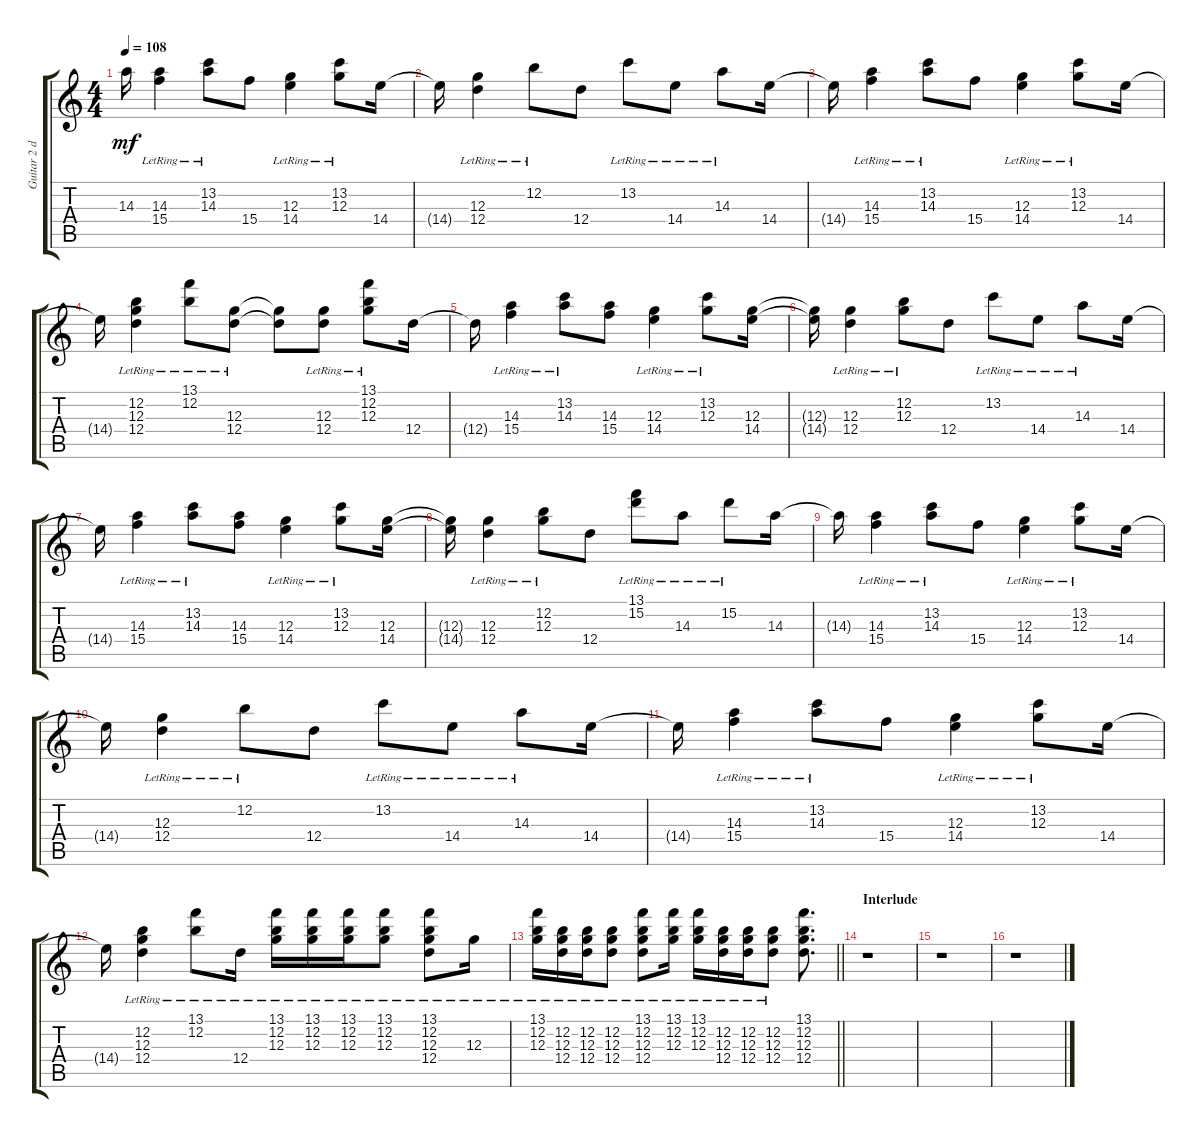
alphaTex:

\track ("Guitar 2 delay" "Guitar 2 d") {instrument electricguitarclean}
\staff {score tabs}
\tuning (E4 B3 G3 D3 A2 E2) {hide}
\ts (4 4)
\tempo 108
\clef g2
\ks c
14.3{t}.16{dy mf} (14.3{lr} 15.4{lr}).4 (13.2{lr} 14.3{lr}).8 15.4.8 (12.3{lr} 14.4{lr}).4 (13.2{lr} 12.3{lr}).8 14.4.16 |
14.4{t}.16 (12.3{lr} 12.4{lr}).4 12.2{lr}.8 12.4.8 13.2{lr}.8 14.4{lr}.8 14.3{lr}.8 14.4.16 |
14.4{t}.16 (14.3{lr} 15.4{lr}).4 (13.2{lr} 14.3{lr}).8 15.4.8 (12.3{lr} 14.4{lr}).4 (13.2{lr} 12.3{lr}).8 14.4.16 |
14.4{t}.16 (12.2{lr} 12.3{lr} 12.4{lr}).4 (13.1{lr} 12.2{lr}).8 (12.3{lr} 12.4{lr}).8 (12.3{t} 12.4{t}).8 (12.3{lr} 12.4{lr}).8 (13.1{lr} 12.2{lr} 12.3{lr}).8 12.4.16 |
12.4{t}.16 (14.3{lr} 15.4{lr}).4 (13.2{lr} 14.3{lr}).8 (14.3 15.4).8 (12.3{lr} 14.4{lr}).4 (13.2{lr} 12.3{lr}).8 (12.3 14.4).16 |
(12.3{t} 14.4{t}).16 (12.3{lr} 12.4{lr}).4 (12.2{lr} 12.3{lr}).8 12.4.8 13.2{lr}.8 14.4{lr}.8 14.3{lr}.8 14.4.16 |
14.4{t}.16 (14.3{lr} 15.4{lr}).4 (13.2{lr} 14.3{lr}).8 (14.3 15.4).8 (12.3{lr} 14.4{lr}).4 (13.2{lr} 12.3{lr}).8 (12.3 14.4).16 |
(12.3{t} 14.4{t}).16 (12.3{lr} 12.4{lr}).4 (12.2{lr} 12.3{lr}).8 12.4.8 (13.1{lr} 15.2{lr}).8 14.3{lr}.8 15.2{lr}.8 14.3.16 |
14.3{t}.16 (14.3{lr} 15.4{lr}).4 (13.2{lr} 14.3{lr}).8 15.4.8 (12.3{lr} 14.4{lr}).4 (13.2{lr} 12.3{lr}).8 14.4.16 |
14.4{t}.16 (12.3{lr} 12.4{lr}).4 12.2{lr}.8 12.4.8 13.2{lr}.8 14.4{lr}.8 14.3{lr}.8 14.4.16 |
14.4{t}.16 (14.3{lr} 15.4{lr}).4 (13.2{lr} 14.3{lr}).8 15.4.8 (12.3{lr} 14.4{lr}).4 (13.2{lr} 12.3{lr}).8 14.4.16 |
14.4{t}.16 (12.2{lr} 12.3{lr} 12.4{lr}).4 (13.1{lr} 12.2{lr}).8 12.4{lr}.16 (13.1{lr} 12.2{lr} 12.3{lr}).16 (13.1{lr} 12.2{lr} 12.3{lr}).16 (13.1{lr} 12.2{lr} 12.3{lr}).16 (13.1{lr} 12.2{lr} 12.3{lr}).8 (13.1{lr} 12.2{lr} 12.3{lr} 12.4{lr}).8 12.3{lr}.16 |
\barLineRight lightlight
(13.1{lr} 12.2{lr} 12.3{lr}).16 (12.2{lr} 12.3{lr} 12.4{lr}).16 (12.2{lr} 12.3{lr} 12.4{lr}).16 (12.2{lr} 12.3{lr} 12.4{lr}).8 (13.1{lr} 12.2{lr} 12.3{lr} 12.4{lr}).8 (13.1{lr} 12.2{lr} 12.3{lr}).16 (13.1{lr} 12.2{lr} 12.3{lr}).16 (12.2{lr} 12.3{lr} 12.4{lr}).16 (12.2{lr} 12.3{lr} 12.4{lr}).16 (12.2{lr} 12.3{lr} 12.4{lr}).8 (13.1 12.2 12.3 12.4).8{d} |
\section ("" "Interlude")
r.1 |
r.1 |
r.1
